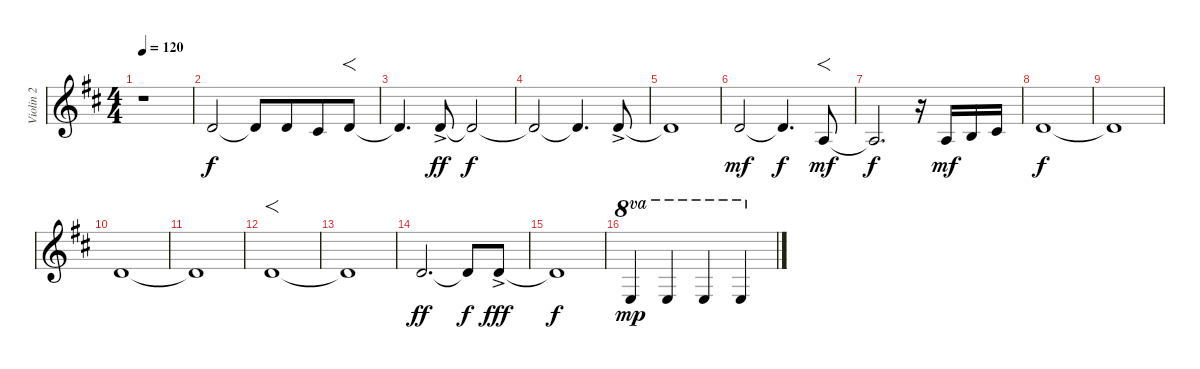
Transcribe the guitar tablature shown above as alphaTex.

\track ("Violin 2" "Violin 2") {instrument violin}
\staff {score}
\tuning (E5 A4 D4 G3) {hide}
\ts (4 4)
\tempo 120
\clef g2
\ks d
r.1{dy f} |
0.3.2 0.3{t}.8 0.3.8{beam merge} 6.4.8 0.3.8{f} |
0.3{t}.4{d} 0.3{ac}.8{dy ff} 0.3{t}.2{dy f} |
0.3{t}.2 0.3{t}.4{d} 0.3{ac}.8 |
0.3{t}.1 |
0.3.2{dy mf} 0.3{t}.4{d dy f} 2.4.8{f dy mf} |
2.4{t}.2{d dy f} r.16 2.4.16{dy mf} 4.4.16 6.4.16 |
0.3.1{dy f} |
0.3{t}.1 |
0.3.1 |
0.3{t}.1 |
0.3.1{f} |
0.3{t}.1 |
0.3.2{d dy ff} 0.3{t}.8{dy f} 0.3{ac}.8{dy fff} |
0.3{t}.1{dy f} |
2.3.4{ot 8va dy mp} 2.3.4{ot 8va} 2.3.4{ot 8va} 2.3.4{ot 8va}
